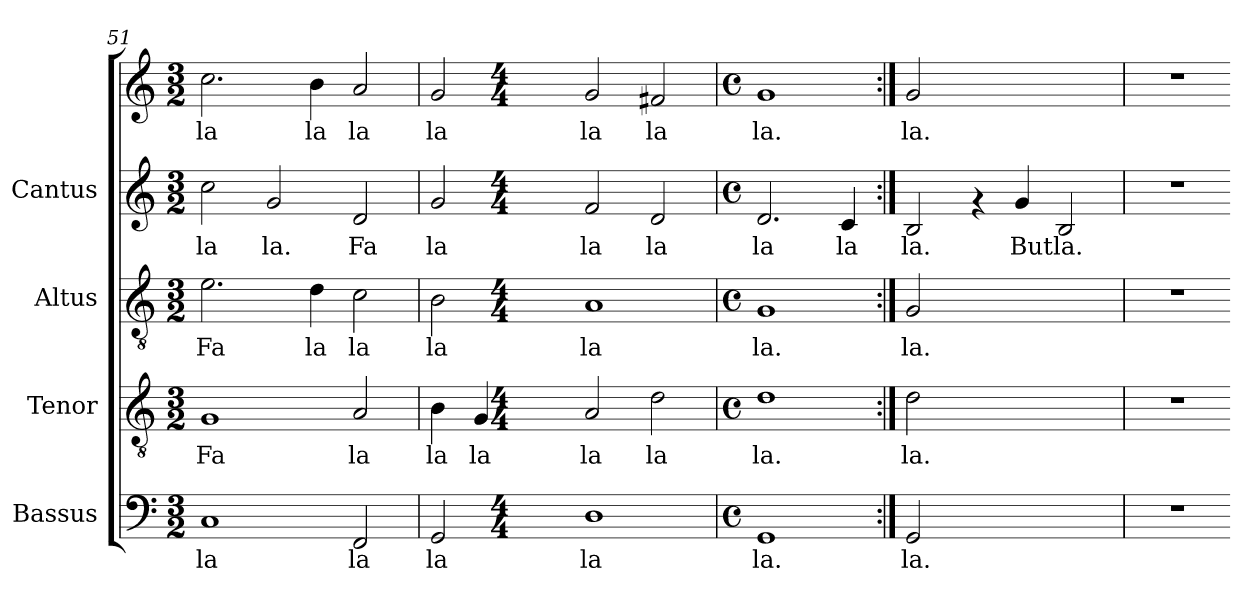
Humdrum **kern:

**kern	**text	**kern	**text	**kern	**text	**kern	**text	**kern	**text
*part4	*part4	*part3	*part3	*part2	*part2	*part1	*part1	*part1	*part1
*staff5	*staff5	*staff4	*staff4	*staff3	*staff3	*staff2	*staff2	*staff1	*staff1
*I"Bassus	*	*I"Tenor	*	*I"Altus	*	*I"Cantus	*	*	*
*clefF4	*	*clefGv2	*	*clefGv2	*	*clefG2	*	*clefG2	*
*M3/2	*	*M3/2	*	*M3/2	*	*M3/2	*	*M3/2	*
=51	=51	=51	=51	=51	=51	=51	=51	=51	=51
!	!LO:LY:b:cj	!	!LO:LY:b:cj	!	!LO:LY:b:cj	!	!LO:LY:b:cj	!	!LO:LY:b:cj
1C	la	1G	Fa	2.e\	Fa	2cc\	la	2.cc\	la
!	!	!	!	!	!	!	!LO:LY:b:cj	!	!
.	.	.	.	.	.	2g/	la.	.	.
!	!	!	!	!	!LO:LY:b:cj	!	!	!	!LO:LY:b:cj
.	.	.	.	4d\	la	.	.	4b\	la
!	!LO:LY:b:cj	!	!LO:LY:b:cj	!	!LO:LY:b:cj	!	!LO:LY:b:cj	!	!LO:LY:b:cj
2FF/	la	2A/	la	2c\	la	2d/	Fa	2a/	la
!!LO:LB:g=z
=52	=52	=52	=52	=52	=52	=52	=52	=52	=52
!	!LO:LY:b:cj	!	!LO:LY:b:cj	!	!LO:LY:b:cj	!	!LO:LY:b:cj	!	!LO:LY:b:cj
2GG/	la	4B\	la	2B\	la	2g/	la	2g/	la
!	!	!	!LO:LY:b:cj	!	!	!	!	!	!
.	.	4G/	la	.	.	.	.	.	.
*M4/4	*	*M4/4	*	*M4/4	*	*M4/4	*	*M4/4	*
*met(c)	*	*met(c)	*	*met(c)	*	*met(c)	*	*met(c)	*
!	!LO:LY:b:cj	!	!LO:LY:b:cj	!	!LO:LY:b:cj	!	!LO:LY:b:cj	!	!LO:LY:b:cj
1D	la	2A/	la	1A	la	2f/	la	2g/	la
!	!	!	!LO:LY:b:cj	!	!	!	!LO:LY:b:cj	!	!LO:LY:b:cj
.	.	2d\	la	.	.	2d/	la	2f#X/	la
=53	=53	=53	=53	=53	=53	=53	=53	=53	=53
*M4/4	*	*M4/4	*	*M4/4	*	*M4/4	*	*M4/4	*
*met(c)	*	*met(c)	*	*met(c)	*	*met(c)	*	*met(c)	*
*	*	*	*	*	*	*	*	*MM144	*
!	!LO:LY:b:cj	!	!LO:LY:b:cj	!	!LO:LY:b:cj	!	!LO:LY:b:cj	!	!LO:LY:b:cj
1GG	la.	1d	la.	1G	la.	2.d/	la	1g	la.
!	!	!	!	!	!	!	!LO:LY:b:cj	!	!
.	.	.	.	.	.	4c/	la	.	.
=54:|!	=54:|!	=54:|!	=54:|!	=54:|!	=54:|!	=54:|!	=54:|!	=54:|!	=54:|!
*	*	*	*	*	*	*	*	*MM144	*
!	!LO:LY:b:cj	!	!LO:LY:b:cj	!	!LO:LY:b:cj	!	!LO:LY:b:cj	!	!LO:LY:b:cj
2GG/	la.	2d\	la.	2G/	la.	2B/	la.	2g/	la.
1ryy	.	1ryy	.	1ryy	.	4rf	.	1ryy	.
!	!	!	!	!	!	!	!LO:LY:b:cj	!	!
.	.	.	.	.	.	4g/	But	.	.
!	!	!	!	!	!	!	!LO:LY:b:cj	!	!
.	.	.	.	.	.	2B/	la.	.	.
=55	=55	=55	=55	=55	=55	=55	=55	=55	=55
1r	.	1r	.	1r	.	1r	.	1r	.
=	==	=	==	=	==	==	==	==	==
*-	*-	*-	*-	*-	*-	*-	*-	*-	*-
